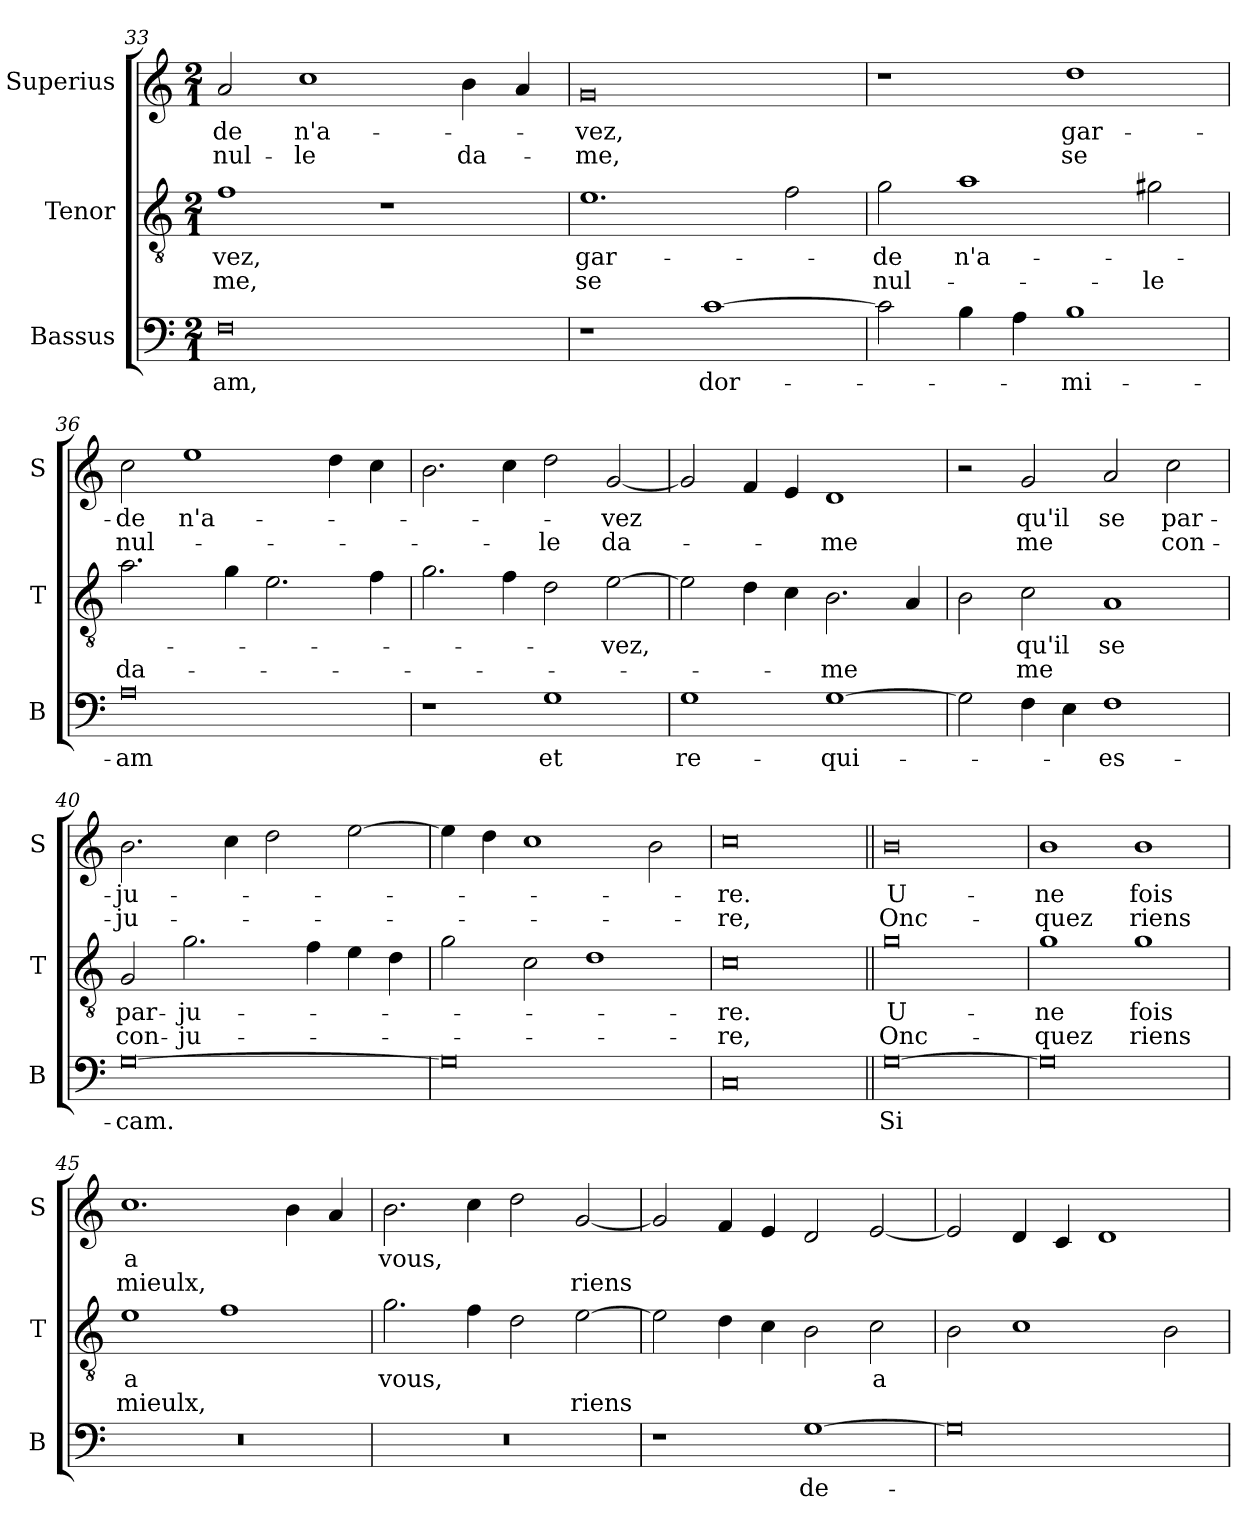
**kern	**text	**kern	**text	**text	**kern	**text	**text
*part3	*part3	*part2	*part2	*part2	*part1	*part1	*part1
*staff3	*staff3	*staff2	*staff2	*staff2	*staff1	*staff1	*staff1
*I"Bassus	*	*I"Tenor	*	*	*I"Superius	*	*
*I'B	*	*I'T	*	*	*I'S	*	*
*clefF4	*	*clefGv2	*	*	*clefG2	*	*
*k[]	*	*k[]	*	*	*k[]	*	*
*M2/1	*	*M2/1	*	*	*M2/1	*	*
=33	=33	=33	=33	=33	=33	=33	=33
0F	-am,	1f	-vez,	-me,	2a/	-de	nul-
.	.	.	.	.	1cc	n'a-	-le
.	.	1r	.	.	.	.	.
.	.	.	.	.	4b\	.	da-
.	.	.	.	.	4a/	.	.
=34	=34	=34	=34	=34	=34	=34	=34
1r	.	1.e	gar-	se	0g	-vez,	me,
[1c	dor-	.	.	.	.	.	.
.	.	2f\	.	.	.	.	.
=35	=35	=35	=35	=35	=35	=35	=35
2c\]	.	2g\	-de	nul-	1r	.	.
4B\	.	1a	n'a-	.	.	.	.
4A\	.	.	.	.	.	.	.
1B	-mi-	.	.	.	1dd	gar-	se
.	.	2g#X\	.	-le	.	.	.
=36	=36	=36	=36	=36	=36	=36	=36
0A	-am	2.a\	.	da-	2cc\	-de	nul-
.	.	.	.	.	1ee	n'a-	.
.	.	4g\	.	.	.	.	.
.	.	2.e\	.	.	.	.	.
.	.	.	.	.	4dd\	.	.
.	.	4f\	.	.	4cc\	.	.
=37	=37	=37	=37	=37	=37	=37	=37
1r	.	2.g\	.	.	2.b\	.	.
.	.	4f\	.	.	4cc\	.	.
1G	et	2d\	.	.	2dd\	.	-le
.	.	[2e\	-vez,	.	[2g/	-vez	da-
=38	=38	=38	=38	=38	=38	=38	=38
1G	re-	2e\]	.	.	2g/]	.	.
.	.	4d\	.	.	4f/	.	.
.	.	4c\	.	.	4e/	.	.
[1G	-qui-	2.B\	.	-me	1d	.	-me
.	.	4A/	.	.	.	.	.
=39	=39	=39	=39	=39	=39	=39	=39
2G\]	.	2B\	.	.	2r	.	.
4F\	.	2c\	qu'il	me	2g/	qu'il	me
4E\	.	.	.	.	.	.	.
1F	-es-	1A	se	.	2a/	se	.
.	.	.	.	.	2cc\	par-	con-
=40	=40	=40	=40	=40	=40	=40	=40
[0G	-cam.	2G/	par-	con-	2.b\	-ju-	-ju-
.	.	2.g\	-ju-	-ju-	.	.	.
.	.	.	.	.	4cc\	.	.
.	.	.	.	.	2dd\	.	.
.	.	4f\	.	.	.	.	.
.	.	4e\	.	.	[2ee\	.	.
.	.	4d\	.	.	.	.	.
=41	=41	=41	=41	=41	=41	=41	=41
0G]	.	2g\	.	.	4ee\]	.	.
.	.	.	.	.	4dd\	.	.
.	.	2c\	.	.	1cc	.	.
.	.	1d	.	.	.	.	.
.	.	.	.	.	2b\	.	.
=42	=42	=42	=42	=42	=42	=42	=42
0C	.	0c	-re.	-re,	0cc	-re.	re,
!!LO:LB:g=z
=43||	=43||	=43||	=43||	=43||	=43||	=43||	=43||
[0G	Si	0g	U-	Onc-	0b	U-	Onc-
=44	=44	=44	=44	=44	=44	=44	=44
0G]	.	1g	-ne	-quez	1b	-ne	-quez
.	.	1g	fois	riens	1b	fois	riens
=45	=45	=45	=45	=45	=45	=45	=45
0r	.	1e	a	mieulx,	1.cc	a	mieulx,
.	.	1f	.	.	.	.	.
.	.	.	.	.	4b\	.	.
.	.	.	.	.	4a/	.	.
=46	=46	=46	=46	=46	=46	=46	=46
0r	.	2.g\	vous,	.	2.b\	vous,	.
.	.	4f\	.	.	4cc\	.	.
.	.	2d\	.	.	2dd\	.	.
.	.	[2e\	.	riens	[2g/	.	riens
=47	=47	=47	=47	=47	=47	=47	=47
1r	.	2e\]	.	.	2g/]	.	.
.	.	4d\	.	.	4f/	.	.
.	.	4c\	.	.	4e/	.	.
[1G	de-	2B\	.	.	2d/	.	.
.	.	2c\	a	.	[2e/	.	.
=48	=48	=48	=48	=48	=48	=48	=48
0G]	.	2B\	.	.	2e/]	.	.
.	.	1c	.	.	4d/	.	.
.	.	.	.	.	4c/	.	.
.	.	.	.	.	1d	.	.
.	.	2B\	.	.	.	.	.
=	=	=	=	=	=	=	=
*-	*-	*-	*-	*-	*-	*-	*-
